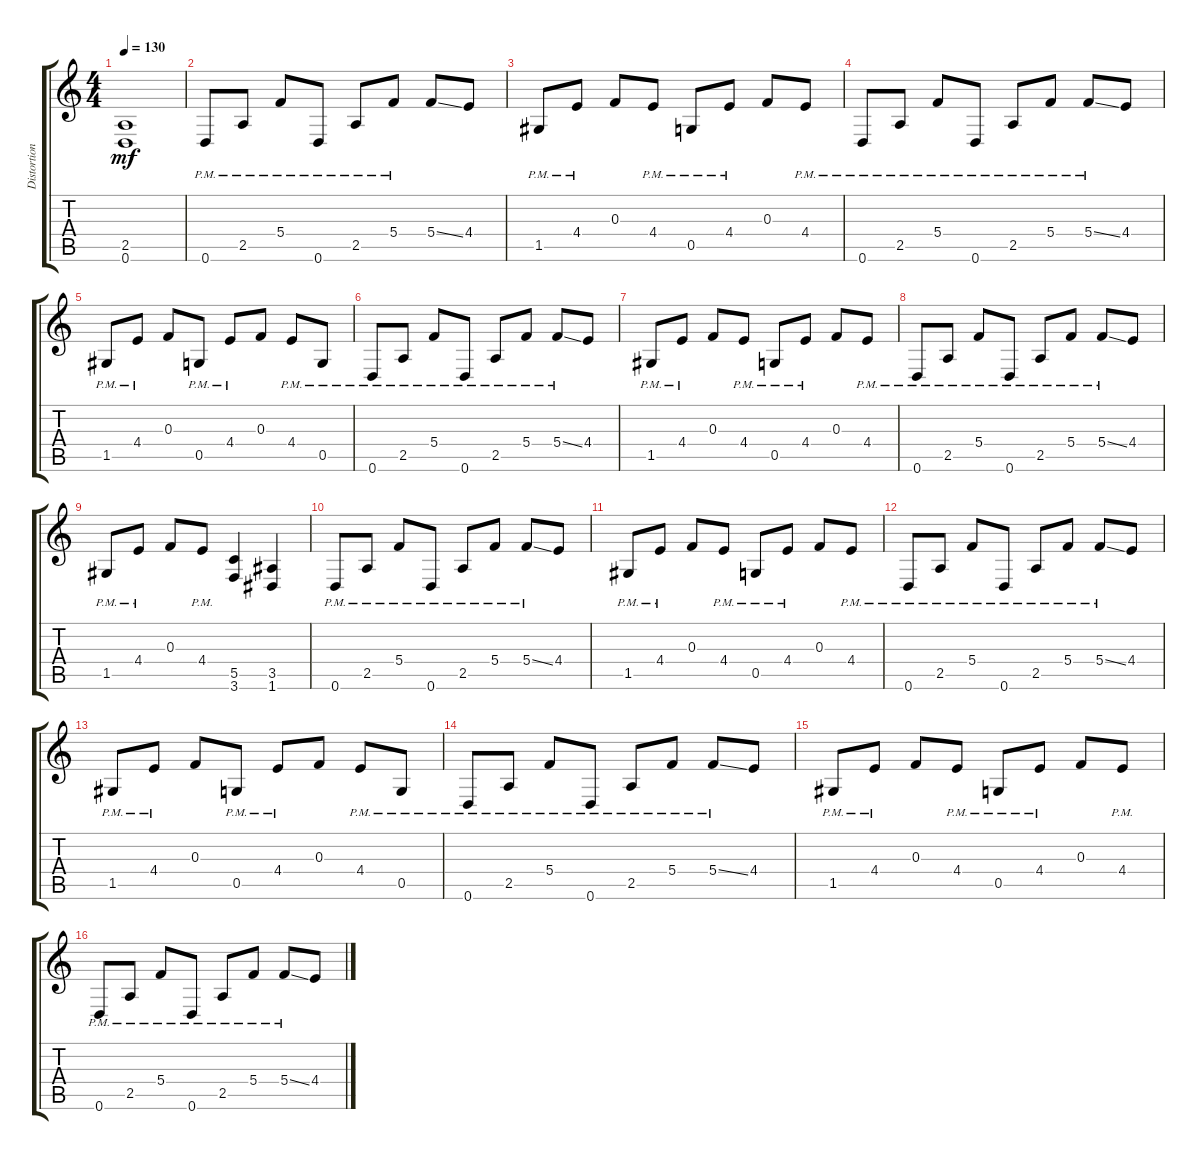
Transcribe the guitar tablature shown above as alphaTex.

\track ("Distortion" "Distortion") {instrument acousticguitarsteel}
\staff {score tabs}
\tuning (D4 A3 F3 C3 G2 D2) {hide}
\ts (4 4)
\tempo 130
\clef g2
\ks c
(2.5 0.6).1{dy mf} |
0.6{pm}.8 2.5{pm}.8 5.4{pm}.8 0.6{pm}.8 2.5{pm}.8 5.4{pm}.8 5.4{ss}.8 4.4.8 |
1.5{pm}.8 4.4{pm}.8 0.3.8 4.4{pm}.8 0.5{pm}.8 4.4{pm}.8 0.3.8 4.4{pm}.8 |
0.6{pm}.8 2.5{pm}.8 5.4{pm}.8 0.6{pm}.8 2.5{pm}.8 5.4{pm}.8 5.4{ss pm}.8 4.4.8 |
1.5{pm}.8 4.4{pm}.8 0.3.8 0.5{pm}.8 4.4{pm}.8 0.3.8 4.4{pm}.8 0.5{pm}.8 |
0.6{pm}.8 2.5{pm}.8 5.4{pm}.8 0.6{pm}.8 2.5{pm}.8 5.4{pm}.8 5.4{ss pm}.8 4.4.8 |
1.5{pm}.8 4.4{pm}.8 0.3.8 4.4{pm}.8 0.5{pm}.8 4.4{pm}.8 0.3.8 4.4{pm}.8 |
0.6{pm}.8 2.5{pm}.8 5.4{pm}.8 0.6{pm}.8 2.5{pm}.8 5.4{pm}.8 5.4{ss pm}.8 4.4.8 |
1.5{pm}.8 4.4{pm}.8 0.3.8 4.4{pm}.8 (5.5 3.6).4 (3.5 1.6).4 |
0.6{pm}.8 2.5{pm}.8 5.4{pm}.8 0.6{pm}.8 2.5{pm}.8 5.4{pm}.8 5.4{ss pm}.8 4.4.8 |
1.5{pm}.8 4.4{pm}.8 0.3.8 4.4{pm}.8 0.5{pm}.8 4.4{pm}.8 0.3.8 4.4{pm}.8 |
0.6{pm}.8 2.5{pm}.8 5.4{pm}.8 0.6{pm}.8 2.5{pm}.8 5.4{pm}.8 5.4{ss pm}.8 4.4.8 |
1.5{pm}.8 4.4{pm}.8 0.3.8 0.5{pm}.8 4.4{pm}.8 0.3.8 4.4{pm}.8 0.5{pm}.8 |
0.6{pm}.8 2.5{pm}.8 5.4{pm}.8 0.6{pm}.8 2.5{pm}.8 5.4{pm}.8 5.4{ss pm}.8 4.4.8 |
1.5{pm}.8 4.4{pm}.8 0.3.8 4.4{pm}.8 0.5{pm}.8 4.4{pm}.8 0.3.8 4.4{pm}.8 |
0.6{pm}.8 2.5{pm}.8 5.4{pm}.8 0.6{pm}.8 2.5{pm}.8 5.4{pm}.8 5.4{ss pm}.8 4.4.8
